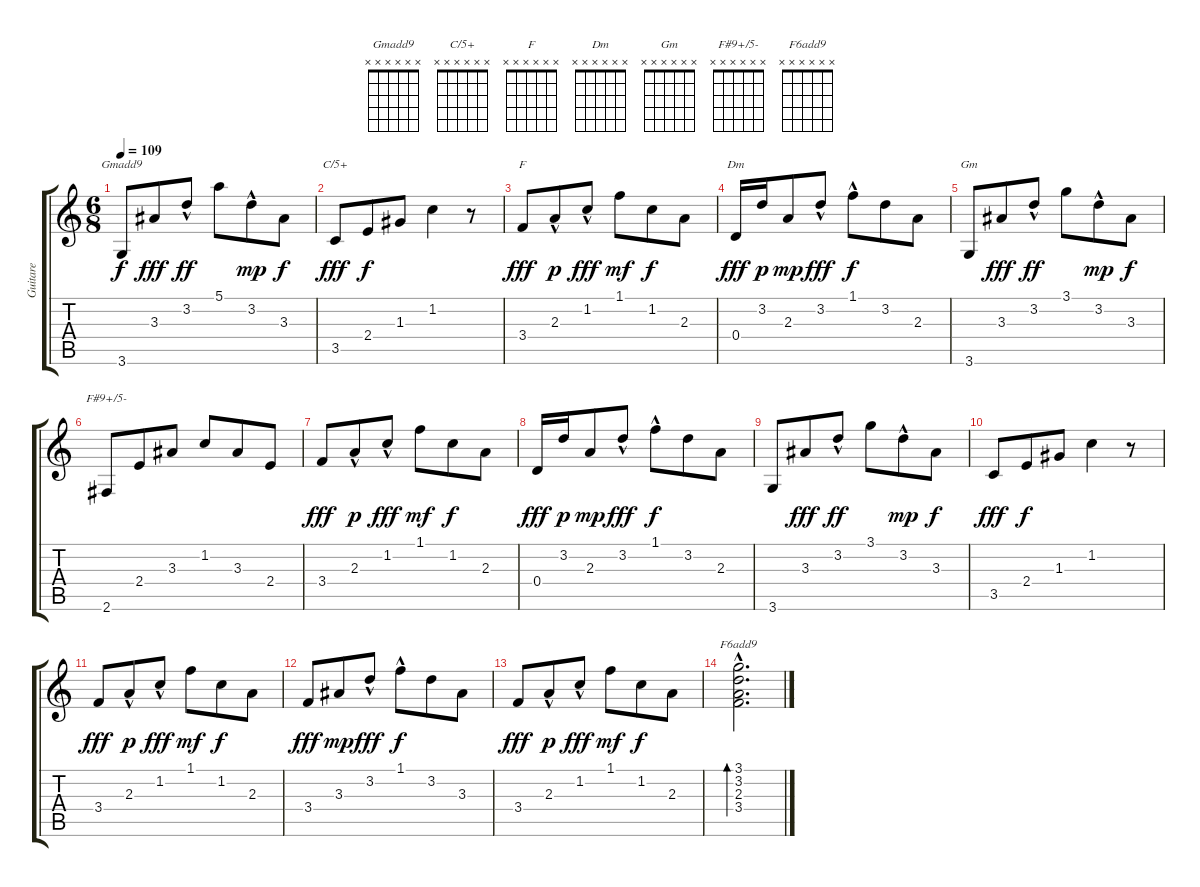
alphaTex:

\track ("Guitare" "Guitare") {instrument acousticguitarsteel}
\staff {score tabs}
\tuning (E4 B3 G3 D3 A2 E2) {hide}
\chord ("Gmadd9" x x x x x x) {firstfret 0}
\chord ("C/5+" x x x x x x) {firstfret 0}
\chord ("F" x x x x x x) {firstfret 0}
\chord ("Dm" x x x x x x) {firstfret 0}
\chord ("Gm" x x x x x x) {firstfret 0}
\chord ("F#9+/5-" x x x x x x) {firstfret 0}
\chord ("F6add9" x x x x x x) {firstfret 0}
\ts (6 8)
\tempo 109
\clef g2
\ks c
3.6.8{ch "Gmadd9" dy f} 3.3.8{dy fff} 3.2{hac}.8{dy ff} 5.1.8 3.2{hac}.8{dy mp} 3.3.8{dy f} |
3.5.8{ch "C/5+" dy fff} 2.4.8{dy f} 1.3.8 1.2.4 r.8 |
3.4.8{ch "F" dy fff} 2.3{hac}.8{dy p} 1.2{hac}.8{dy fff} 1.1.8{dy mf} 1.2.8{dy f} 2.3.8 |
0.4.16{ch "Dm" dy fff} 3.2.16{dy p} 2.3.8{dy mp} 3.2{hac}.8{dy fff} 1.1{hac}.8{dy f} 3.2.8 2.3.8 |
3.6.8{ch "Gm"} 3.3.8{dy fff} 3.2{hac}.8{dy ff} 3.1.8 3.2{hac}.8{dy mp} 3.3.8{dy f} |
2.6.8{ch "F#9+/5-"} 2.4.8 3.3.8 1.2.8 3.3.8 2.4.8 |
3.4.8{dy fff} 2.3{hac}.8{dy p} 1.2{hac}.8{dy fff} 1.1.8{dy mf} 1.2.8{dy f} 2.3.8 |
0.4.16{dy fff} 3.2.16{dy p} 2.3.8{dy mp} 3.2{hac}.8{dy fff} 1.1{hac}.8{dy f} 3.2.8 2.3.8 |
3.6.8 3.3.8{dy fff} 3.2{hac}.8{dy ff} 3.1.8 3.2{hac}.8{dy mp} 3.3.8{dy f} |
3.5.8{dy fff} 2.4.8{dy f} 1.3.8 1.2.4 r.8 |
3.4.8{dy fff} 2.3{hac}.8{dy p} 1.2{hac}.8{dy fff} 1.1.8{dy mf} 1.2.8{dy f} 2.3.8 |
3.4.8{dy fff} 3.3.8{dy mp} 3.2{hac}.8{dy fff} 1.1{hac}.8{dy f} 3.2.8 3.3.8 |
3.4.8{dy fff} 2.3{hac}.8{dy p} 1.2{hac}.8{dy fff} 1.1.8{dy mf} 1.2.8{dy f} 2.3.8 |
(3.1{hac} 3.2{hac} 2.3{hac} 3.4{hac}).2{d bd 120 ch "F6add9"}
